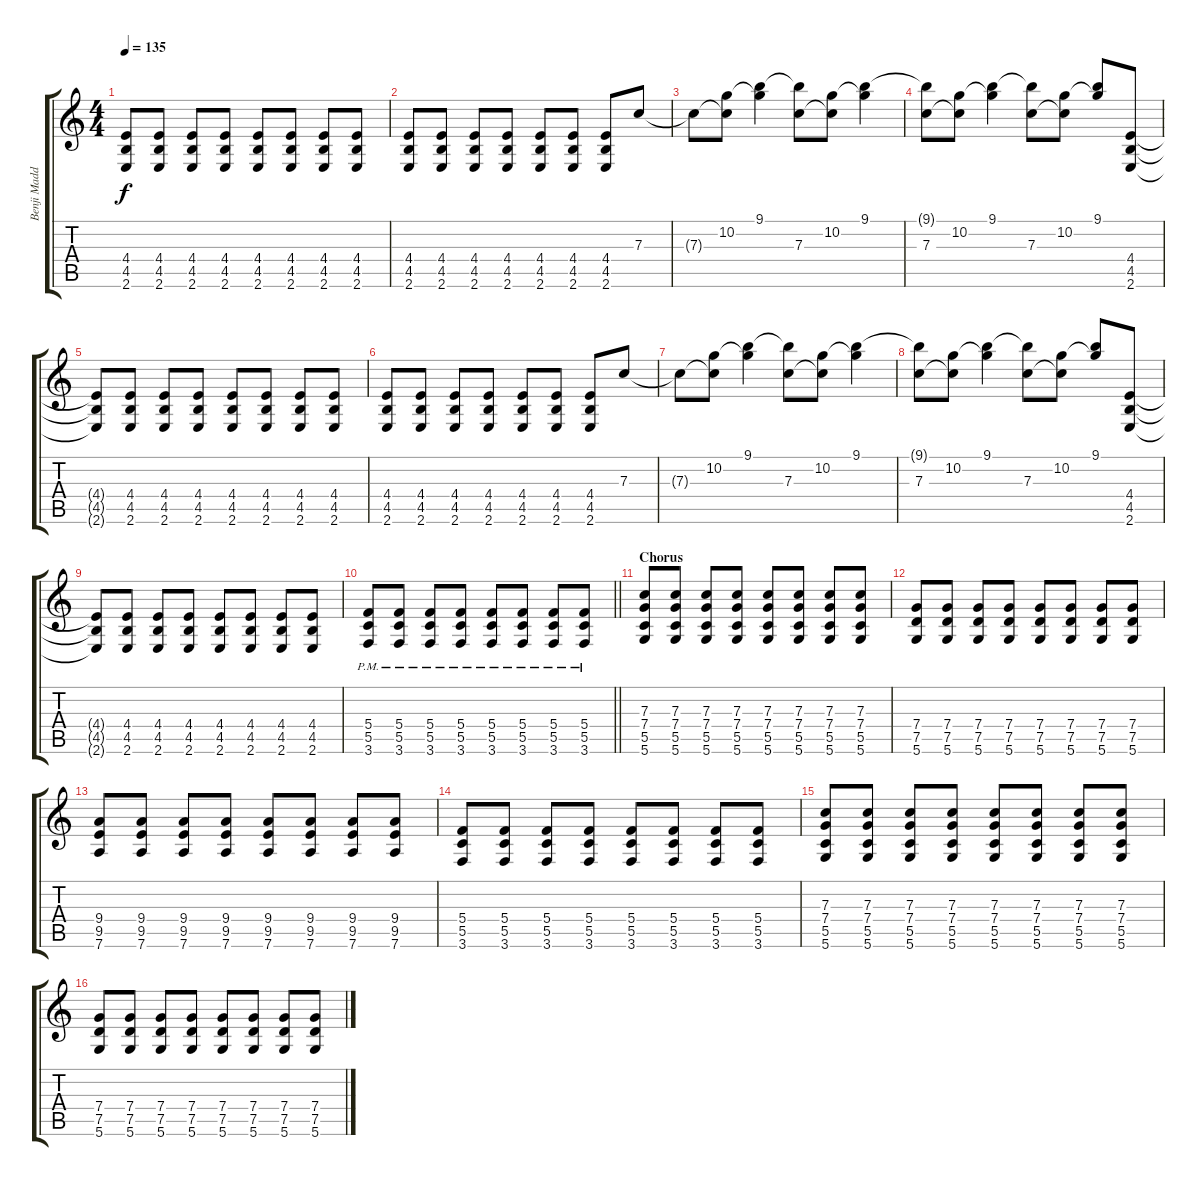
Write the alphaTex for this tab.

\track ("Benji Madden - Guitar" "Benji Madd") {instrument acousticguitarsteel}
\staff {score tabs}
\tuning (D4 A3 F3 C3 G2 D2) {hide}
\ts (4 4)
\tempo 135
\clef g2
\ks c
(4.4{t} 4.5{t} 2.6{t}).8{dy f instrument distortionguitar} (4.4 4.5 2.6).8 (4.4 4.5 2.6).8 (4.4 4.5 2.6).8 (4.4 4.5 2.6).8 (4.4 4.5 2.6).8 (4.4 4.5 2.6).8 (4.4 4.5 2.6).8 |
(4.4 4.5 2.6).8{instrument distortionguitar} (4.4 4.5 2.6).8 (4.4 4.5 2.6).8 (4.4 4.5 2.6).8 (4.4 4.5 2.6).8 (4.4 4.5 2.6).8 (4.4 4.5 2.6).8 7.3.8{instrument electricguitarclean} |
7.3{t}.8{volume 11 instrument electricguitarclean} (10.2 7.3{t}).8 (9.1 10.2{t}).4 (9.1{t} 7.3).8 (10.2 7.3{t}).8 (9.1 10.2{t}).4 |
(9.1{t} 7.3).8{instrument electricguitarclean} (10.2 7.3{t}).8 (9.1 10.2{t}).4 (9.1{t} 7.3).8 (10.2 7.3{t}).8 (9.1 10.2{t}).8 (4.4 4.5 2.6).8{instrument distortionguitar} |
(4.4{t} 4.5{t} 2.6{t}).8{instrument distortionguitar} (4.4 4.5 2.6).8 (4.4 4.5 2.6).8 (4.4 4.5 2.6).8 (4.4 4.5 2.6).8 (4.4 4.5 2.6).8 (4.4 4.5 2.6).8 (4.4 4.5 2.6).8 |
(4.4 4.5 2.6).8{instrument distortionguitar} (4.4 4.5 2.6).8 (4.4 4.5 2.6).8 (4.4 4.5 2.6).8 (4.4 4.5 2.6).8 (4.4 4.5 2.6).8 (4.4 4.5 2.6).8 7.3.8{instrument electricguitarclean} |
7.3{t}.8{volume 11 instrument electricguitarclean} (10.2 7.3{t}).8 (9.1 10.2{t}).4 (9.1{t} 7.3).8 (10.2 7.3{t}).8 (9.1 10.2{t}).4 |
(9.1{t} 7.3).8{instrument electricguitarclean} (10.2 7.3{t}).8 (9.1 10.2{t}).4 (9.1{t} 7.3).8 (10.2 7.3{t}).8 (9.1 10.2{t}).8 (4.4 4.5 2.6).8{instrument distortionguitar} |
(4.4{t} 4.5{t} 2.6{t}).8{instrument distortionguitar} (4.4 4.5 2.6).8 (4.4 4.5 2.6).8 (4.4 4.5 2.6).8 (4.4 4.5 2.6).8 (4.4 4.5 2.6).8 (4.4 4.5 2.6).8 (4.4 4.5 2.6).8 |
\barLineRight lightlight
(5.4{pm} 5.5{pm} 3.6{pm}).8 (5.4{pm} 5.5{pm} 3.6{pm}).8 (5.4{pm} 5.5{pm} 3.6{pm}).8 (5.4{pm} 5.5{pm} 3.6{pm}).8 (5.4{pm} 5.5{pm} 3.6{pm}).8 (5.4{pm} 5.5{pm} 3.6{pm}).8 (5.4{pm} 5.5{pm} 3.6{pm}).8 (5.4{pm} 5.5{pm} 3.6{pm}).8 |
\section ("" "Chorus")
(7.3 7.4 5.5 5.6).8{volume 12 instrument distortionguitar} (7.3 7.4 5.5 5.6).8 (7.3 7.4 5.5 5.6).8 (7.3 7.4 5.5 5.6).8 (7.3 7.4 5.5 5.6).8 (7.3 7.4 5.5 5.6).8 (7.3 7.4 5.5 5.6).8 (7.3 7.4 5.5 5.6).8 |
(7.4 7.5 5.6).8 (7.4 7.5 5.6).8 (7.4 7.5 5.6).8 (7.4 7.5 5.6).8 (7.4 7.5 5.6).8 (7.4 7.5 5.6).8 (7.4 7.5 5.6).8 (7.4 7.5 5.6).8 |
(9.4 9.5 7.6).8 (9.4 9.5 7.6).8 (9.4 9.5 7.6).8 (9.4 9.5 7.6).8 (9.4 9.5 7.6).8 (9.4 9.5 7.6).8 (9.4 9.5 7.6).8 (9.4 9.5 7.6).8 |
(5.4 5.5 3.6).8 (5.4 5.5 3.6).8 (5.4 5.5 3.6).8 (5.4 5.5 3.6).8 (5.4 5.5 3.6).8 (5.4 5.5 3.6).8 (5.4 5.5 3.6).8 (5.4 5.5 3.6).8 |
(7.3 7.4 5.5 5.6).8{volume 13 instrument distortionguitar} (7.3 7.4 5.5 5.6).8 (7.3 7.4 5.5 5.6).8 (7.3 7.4 5.5 5.6).8 (7.3 7.4 5.5 5.6).8 (7.3 7.4 5.5 5.6).8 (7.3 7.4 5.5 5.6).8 (7.3 7.4 5.5 5.6).8 |
(7.4 7.5 5.6).8 (7.4 7.5 5.6).8 (7.4 7.5 5.6).8 (7.4 7.5 5.6).8 (7.4 7.5 5.6).8 (7.4 7.5 5.6).8 (7.4 7.5 5.6).8 (7.4 7.5 5.6).8
